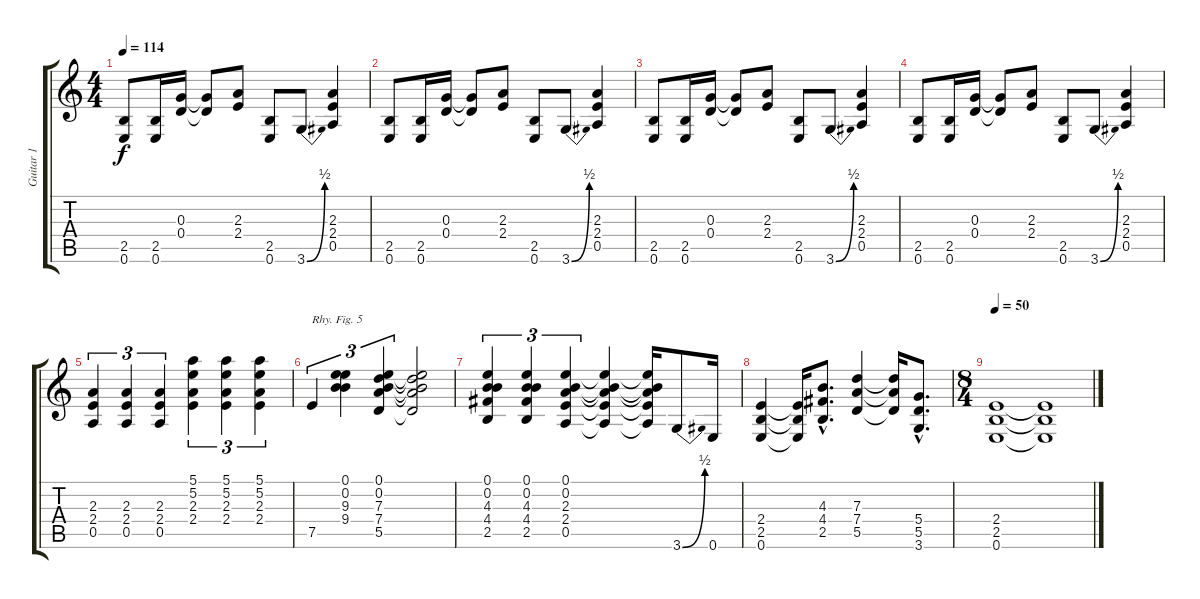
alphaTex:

\track ("Guitar 1" "Guitar 1") {instrument distortionguitar}
\staff {score tabs}
\tuning (E4 B3 G3 D3 A2 E2) {hide}
\ts (4 4)
\tempo 114
\clef g2
\ks c
(2.5 0.6).8{dy f} (2.5 0.6).16 (0.3 0.4).16 (0.3{t} 0.4{t}).8 (2.3 2.4).8 (2.5 0.6).8 3.6{be (bend 0 0 60 2)}.8 (2.3 2.4 0.5).4 |
(2.5 0.6).8 (2.5 0.6).16 (0.3 0.4).16 (0.3{t} 0.4{t}).8 (2.3 2.4).8 (2.5 0.6).8 3.6{be (bend 0 0 60 2)}.8 (2.3 2.4 0.5).4 |
(2.5 0.6).8 (2.5 0.6).16 (0.3 0.4).16 (0.3{t} 0.4{t}).8 (2.3 2.4).8 (2.5 0.6).8 3.6{be (bend 0 0 60 2)}.8 (2.3 2.4 0.5).4 |
(2.5 0.6).8 (2.5 0.6).16 (0.3 0.4).16 (0.3{t} 0.4{t}).8 (2.3 2.4).8 (2.5 0.6).8 3.6{be (bend 0 0 60 2)}.8 (2.3 2.4 0.5).4 |
(2.3 2.4 0.5).4{tu (3 2)} (2.3 2.4 0.5).4{tu (3 2)} (2.3 2.4 0.5).4{tu (3 2)} (5.1 5.2 2.3 2.4).4{tu (3 2)} (5.1 5.2 2.3 2.4).4{tu (3 2)} (5.1 5.2 2.3 2.4).4{tu (3 2)} |
7.5.4{tu (3 2) txt "Rhy. Fig. 5"} (0.1 0.2 9.3 9.4).4{tu (3 2)} (0.1 0.2 7.3 7.4 5.5).4{tu (3 2)} (0.1{t} 0.2{t} 7.3{t} 7.4{t} 5.5{t}).2 |
(0.1 0.2 4.3 4.4 2.5).4{tu (3 2)} (0.1 0.2 4.3 4.4 2.5).4{tu (3 2)} (0.1 0.2 2.3 2.4 0.5).4{tu (3 2)} (0.1{t} 0.2{t} 2.3{t} 2.4{t} 0.5{t}).4 (0.1{t} 0.2{t} 2.3{t} 2.4{t} 0.5{t}).16 3.6{be (bend 0 0 60 2)}.8 0.6.16 |
(2.4 2.5 0.6).4 (2.4{t} 2.5{t} 0.6{t}).16 (4.3{hac} 4.4{hac} 2.5{hac}).8{d} (7.3 7.4 5.5).4 (7.3{t} 7.4{t} 5.5{t}).16 (5.4{hac} 5.5{hac} 3.6{hac}).8{d} |
\ts (8 4)
\tempo 50
(2.4 2.5 0.6).1 (2.4{t} 2.5{t} 0.6{t}).1
